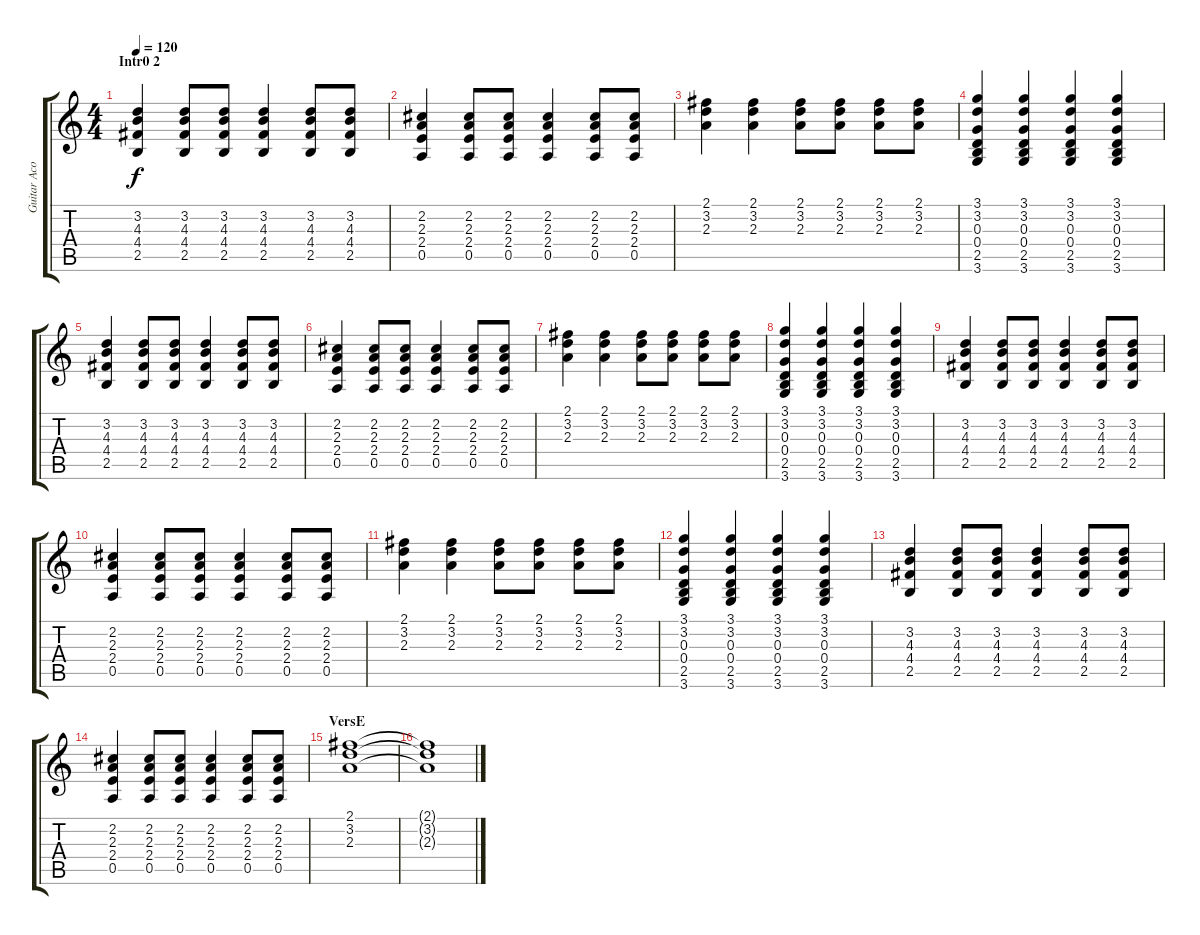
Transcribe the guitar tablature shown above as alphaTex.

\track ("Guitar Acoustic (Steel)" "Guitar Aco") {instrument acousticguitarsteel}
\staff {score tabs}
\tuning (E4 B3 G3 D3 A2 E2) {hide}
\ts (4 4)
\section ("" "Intr0 2")
\tempo 120
\clef g2
\ks c
(3.2 4.3 4.4 2.5).4{dy f} (3.2 4.3 4.4 2.5).8 (3.2 4.3 4.4 2.5).8 (3.2 4.3 4.4 2.5).4 (3.2 4.3 4.4 2.5).8 (3.2 4.3 4.4 2.5).8 |
(2.2 2.3 2.4 0.5).4 (2.2 2.3 2.4 0.5).8 (2.2 2.3 2.4 0.5).8 (2.2 2.3 2.4 0.5).4 (2.2 2.3 2.4 0.5).8 (2.2 2.3 2.4 0.5).8 |
(2.1 3.2 2.3).4 (2.1 3.2 2.3).4 (2.1 3.2 2.3).8 (2.1 3.2 2.3).8 (2.1 3.2 2.3).8 (2.1 3.2 2.3).8 |
(3.1 3.2 0.3 0.4 2.5 3.6).4 (3.1 3.2 0.3 0.4 2.5 3.6).4 (3.1 3.2 0.3 0.4 2.5 3.6).4 (3.1 3.2 0.3 0.4 2.5 3.6).4 |
(3.2 4.3 4.4 2.5).4 (3.2 4.3 4.4 2.5).8 (3.2 4.3 4.4 2.5).8 (3.2 4.3 4.4 2.5).4 (3.2 4.3 4.4 2.5).8 (3.2 4.3 4.4 2.5).8 |
(2.2 2.3 2.4 0.5).4 (2.2 2.3 2.4 0.5).8 (2.2 2.3 2.4 0.5).8 (2.2 2.3 2.4 0.5).4 (2.2 2.3 2.4 0.5).8 (2.2 2.3 2.4 0.5).8 |
(2.1 3.2 2.3).4 (2.1 3.2 2.3).4 (2.1 3.2 2.3).8 (2.1 3.2 2.3).8 (2.1 3.2 2.3).8 (2.1 3.2 2.3).8 |
(3.1 3.2 0.3 0.4 2.5 3.6).4 (3.1 3.2 0.3 0.4 2.5 3.6).4 (3.1 3.2 0.3 0.4 2.5 3.6).4 (3.1 3.2 0.3 0.4 2.5 3.6).4 |
(3.2 4.3 4.4 2.5).4 (3.2 4.3 4.4 2.5).8 (3.2 4.3 4.4 2.5).8 (3.2 4.3 4.4 2.5).4 (3.2 4.3 4.4 2.5).8 (3.2 4.3 4.4 2.5).8 |
(2.2 2.3 2.4 0.5).4 (2.2 2.3 2.4 0.5).8 (2.2 2.3 2.4 0.5).8 (2.2 2.3 2.4 0.5).4 (2.2 2.3 2.4 0.5).8 (2.2 2.3 2.4 0.5).8 |
(2.1 3.2 2.3).4 (2.1 3.2 2.3).4 (2.1 3.2 2.3).8 (2.1 3.2 2.3).8 (2.1 3.2 2.3).8 (2.1 3.2 2.3).8 |
(3.1 3.2 0.3 0.4 2.5 3.6).4 (3.1 3.2 0.3 0.4 2.5 3.6).4 (3.1 3.2 0.3 0.4 2.5 3.6).4 (3.1 3.2 0.3 0.4 2.5 3.6).4 |
(3.2 4.3 4.4 2.5).4 (3.2 4.3 4.4 2.5).8 (3.2 4.3 4.4 2.5).8 (3.2 4.3 4.4 2.5).4 (3.2 4.3 4.4 2.5).8 (3.2 4.3 4.4 2.5).8 |
(2.2 2.3 2.4 0.5).4 (2.2 2.3 2.4 0.5).8 (2.2 2.3 2.4 0.5).8 (2.2 2.3 2.4 0.5).4 (2.2 2.3 2.4 0.5).8 (2.2 2.3 2.4 0.5).8 |
\section ("" "VersE")
(2.1 3.2 2.3).1 |
(2.1{t} 3.2{t} 2.3{t}).1
